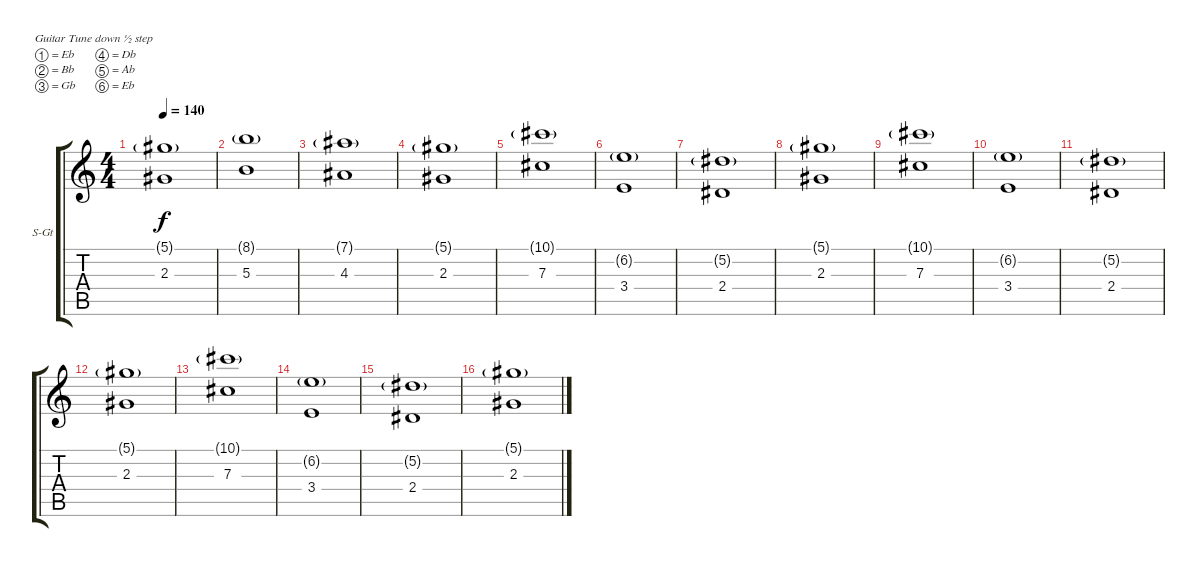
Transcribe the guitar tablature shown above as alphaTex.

\bracketExtendMode groupsimilarinstruments
\firstSystemTrackNameOrientation horizontal
\otherSystemsTrackNameOrientation horizontal
\track ("Дмитрий Иванов" "S-Gt") {instrument stringensemble1}
\staff {score tabs}
\tuning (Eb4 Bb3 Gb3 Db3 Ab2 Eb2)
\displaytranspose 12
\ts (4 4)
\tempo 140
\clef g2
\ks c
(5.1{g} 2.3).1{dy f} |
(8.1{g} 5.3).1 |
(7.1{g} 4.3).1 |
(5.1{g} 2.3).1 |
(10.1{g} 7.3).1 |
(6.2{g} 3.4).1 |
(5.2{g} 2.4).1 |
(5.1{g} 2.3).1 |
(10.1{g} 7.3).1 |
(6.2{g} 3.4).1 |
(5.2{g} 2.4).1 |
(5.1{g} 2.3).1 |
(10.1{g} 7.3).1 |
(6.2{g} 3.4).1 |
(5.2{g} 2.4).1 |
(5.1{g} 2.3).1
